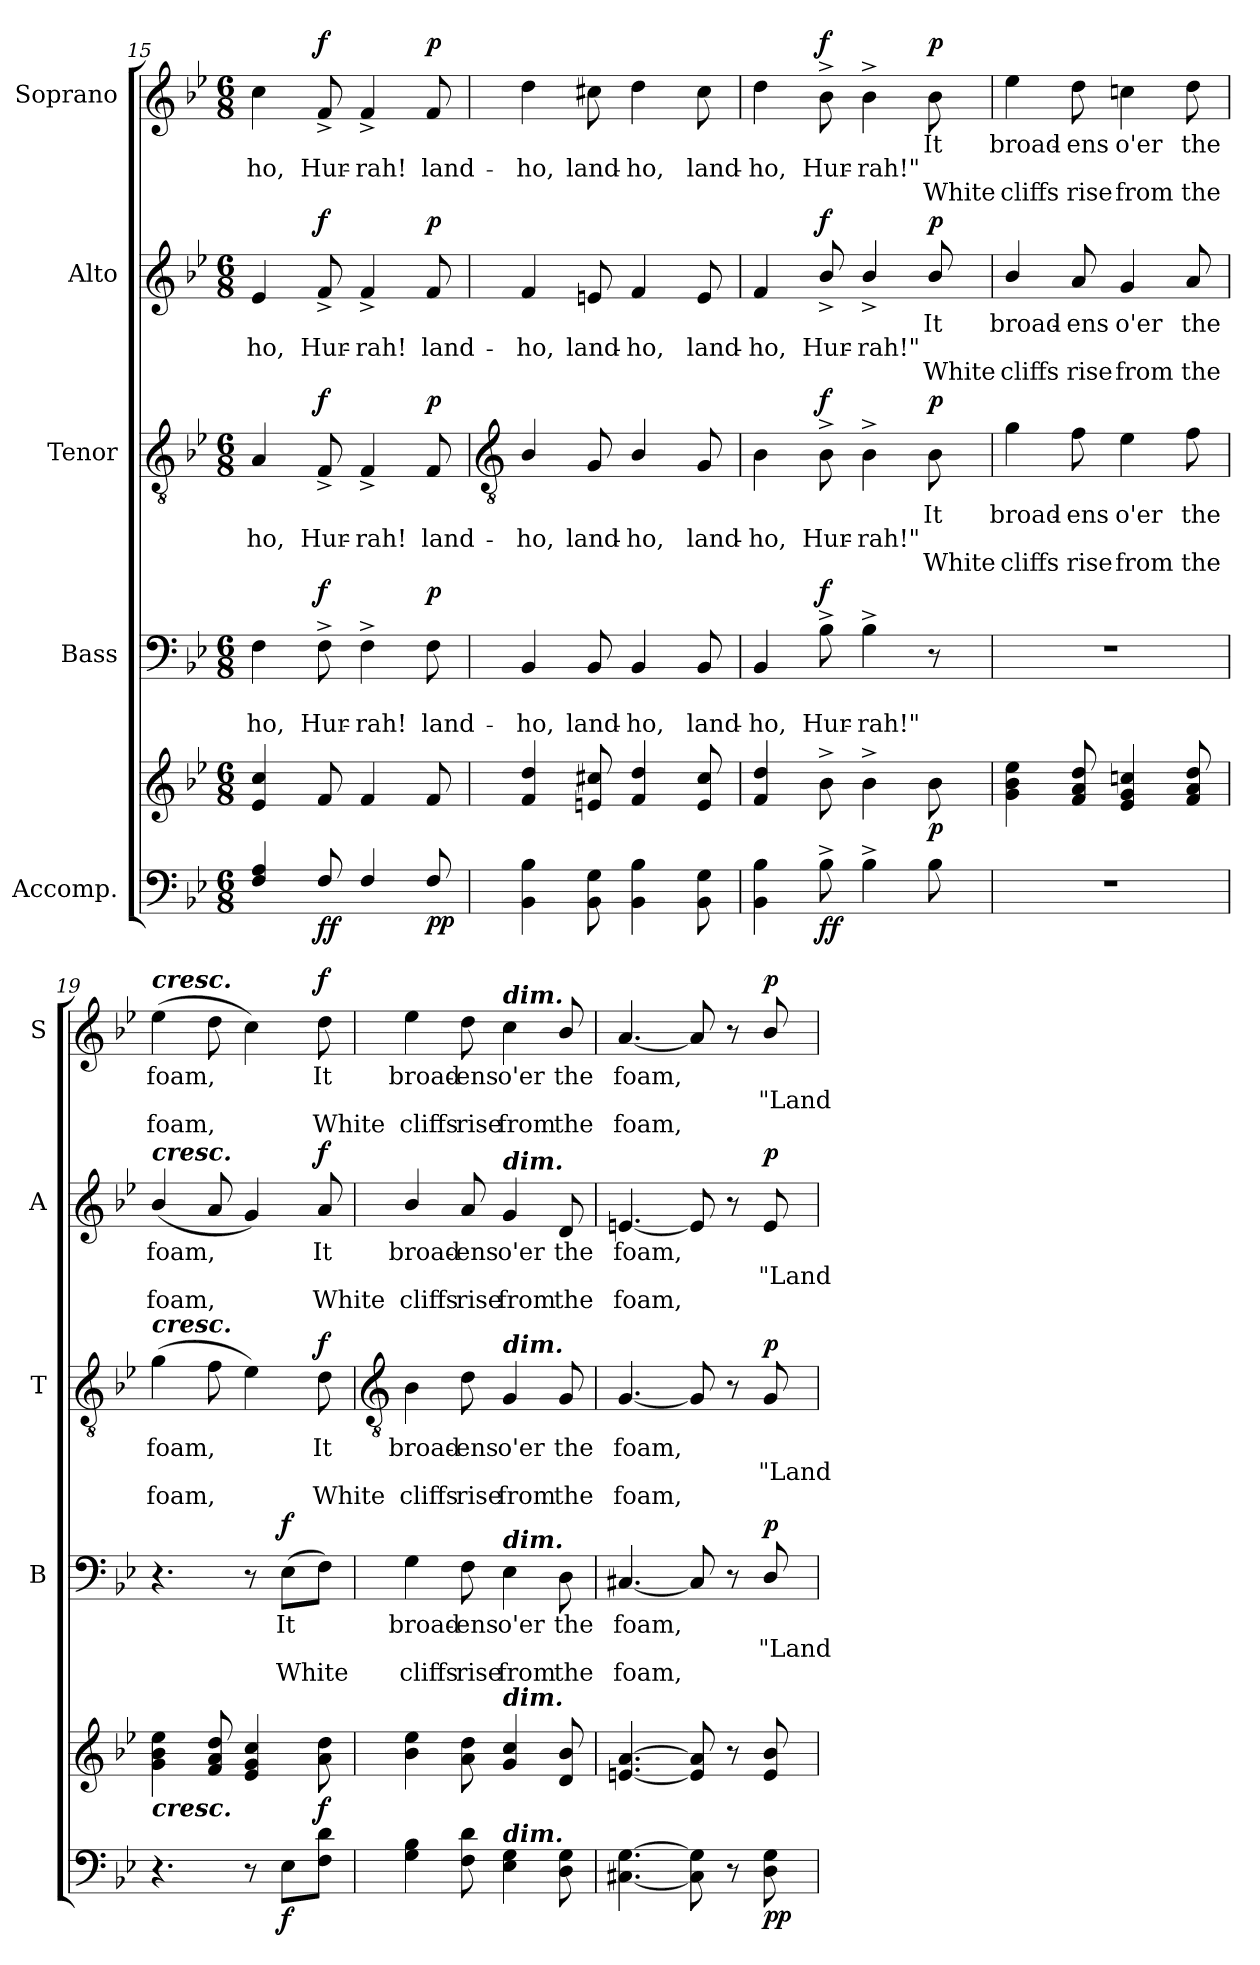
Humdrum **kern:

**kern	**kern	**dynam	**kern	**text	**text	**text	**dynam	**kern	**text	**text	**text	**dynam	**kern	**text	**text	**text	**dynam	**kern	**text	**text	**text	**dynam
*part5	*part5	*part5	*part4	*part4	*part4	*part4	*part4	*part3	*part3	*part3	*part3	*part3	*part2	*part2	*part2	*part2	*part2	*part1	*part1	*part1	*part1	*part1
*staff6	*staff5	*staff5/6	*staff4	*staff4	*staff4	*staff4	*staff4	*staff3	*staff3	*staff3	*staff3	*staff3	*staff2	*staff2	*staff2	*staff2	*staff2	*staff1	*staff1	*staff1	*staff1	*staff1
*I"Accomp.	*	*	*I"Bass	*	*	*	*	*I"Tenor	*	*	*	*	*I"Alto	*	*	*	*	*I"Soprano	*	*	*	*
*	*	*	*I'B	*	*	*	*	*I'T	*	*	*	*	*I'A	*	*	*	*	*I'S	*	*	*	*
*clefF4	*clefG2	*	*clefF4	*	*	*	*	*clefGv2	*	*	*	*	*clefG2	*	*	*	*	*clefG2	*	*	*	*
*k[b-e-]	*k[b-e-]	*	*k[b-e-]	*	*	*	*	*k[b-e-]	*	*	*	*	*k[b-e-]	*	*	*	*	*k[b-e-]	*	*	*	*
*B-:	*B-:	*	*B-:	*	*	*	*	*B-:	*	*	*	*	*B-:	*	*	*	*	*B-:	*	*	*	*
*M6/8	*M6/8	*	*M6/8	*	*	*	*	*M6/8	*	*	*	*	*M6/8	*	*	*	*	*M6/8	*	*	*	*
=15	=15	=15	=15	=15	=15	=15	=15	=15	=15	=15	=15	=15	=15	=15	=15	=15	=15	=15	=15	=15	=15	=15
*^	*^	*	*	*	*	*	*	*	*	*	*	*	*	*	*	*	*	*	*	*	*	*
!	!LO:N:vis=1	!	!LO:N:vis=1	!	!	!	!LO:LY:b	!	!	!	!	!LO:LY:b	!	!	!	!	!LO:LY:b	!	!	!	!	!LO:LY:b	!	!
4F 4A	2.ryy	4e- 4cc	2.ryy	.	4F	.	-ho,	.	.	4A	.	-ho,	.	.	4e-	.	-ho,	.	.	4cc	.	-ho,	.	.
!	!	!	!	!LO:DY:b=2	!	!	!LO:LY:b	!	!	!	!	!LO:LY:b	!	!	!	!	!LO:LY:b	!	!	!	!	!LO:LY:b	!	!
!	!	!	!	!LO:DY:n=1:b	!	!	!	!	!LO:DY:b	!	!	!	!	!LO:DY:b	!	!	!	!	!LO:DY:b	!	!	!	!	!LO:DY:b
8F	.	8f	.	f f	8F^	.	Hur-	.	f	8F^	.	Hur-	.	f	8f^	.	Hur-	.	f	8f^	.	Hur-	.	f
!	!	!	!	!	!	!	!LO:LY:b	!	!	!	!	!LO:LY:b	!	!	!	!	!LO:LY:b	!	!	!	!	!LO:LY:b	!	!
4F	.	4f	.	.	4F^	.	-rah!	.	.	4F^	.	-rah!	.	.	4f^	.	-rah!	.	.	4f^	.	-rah!	.	.
!	!	!	!	!LO:DY:n=2:b=2	!	!	!LO:LY:b	!	!	!	!	!LO:LY:b	!	!	!	!	!LO:LY:b	!	!	!	!	!LO:LY:b	!	!
!	!	!	!	!LO:DY:n=3:b	!	!	!	!	!LO:DY:b	!	!	!	!	!LO:DY:b	!	!	!	!	!LO:DY:b	!	!	!	!	!LO:DY:b
8F	.	8f	.	p p	8F	.	land-	.	p	8F	.	land-	.	p	8f	.	land-	.	p	8f	.	land-	.	p
*v	*v	*	*	*	*	*	*	*	*	*	*	*	*	*	*	*	*	*	*	*	*	*	*	*
*	*v	*v	*	*	*	*	*	*	*	*	*	*	*	*	*	*	*	*	*	*	*	*	*
!!LO:LB:g=z
=16	=16	=16	=16	=16	=16	=16	=16	=16	=16	=16	=16	=16	=16	=16	=16	=16	=16	=16	=16	=16	=16	=16
*	*	*	*	*	*	*	*	*clefGv2	*	*	*	*	*	*	*	*	*	*	*	*	*	*
!	!	!	!	!	!LO:LY:b	!	!	!	!	!LO:LY:b	!	!	!	!	!LO:LY:b	!	!	!	!	!LO:LY:b	!	!
4BB- 4B-	4f 4dd	.	4BB-	.	-ho,	.	.	4B-/	.	-ho,	.	.	4f	.	-ho,	.	.	4dd	.	-ho,	.	.
!	!	!	!	!	!LO:LY:b	!	!	!	!	!LO:LY:b	!	!	!	!	!LO:LY:b	!	!	!	!	!LO:LY:b	!	!
8BB- 8G	8en 8cc#X	.	8BB-	.	land-	.	.	8G	.	land-	.	.	8en	.	land-	.	.	8cc#X	.	land-	.	.
!	!	!	!	!	!LO:LY:b	!	!	!	!	!LO:LY:b	!	!	!	!	!LO:LY:b	!	!	!	!	!LO:LY:b	!	!
4BB- 4B-	4f 4dd	.	4BB-	.	-ho,	.	.	4B-/	.	-ho,	.	.	4f	.	-ho,	.	.	4dd	.	-ho,	.	.
!	!	!	!	!	!LO:LY:b	!	!	!	!	!LO:LY:b	!	!	!	!	!LO:LY:b	!	!	!	!	!LO:LY:b	!	!
8BB- 8G	8e 8cc#	.	8BB-	.	land-	.	.	8G	.	land-	.	.	8e	.	land-	.	.	8cc#	.	land-	.	.
=17	=17	=17	=17	=17	=17	=17	=17	=17	=17	=17	=17	=17	=17	=17	=17	=17	=17	=17	=17	=17	=17	=17
!	!	!	!	!	!LO:LY:b	!	!	!	!	!LO:LY:b	!	!	!	!	!LO:LY:b	!	!	!	!	!LO:LY:b	!	!
4BB- 4B-	4f 4dd	.	4BB-	.	-ho,	.	.	4B-	.	-ho,	.	.	4f	.	-ho,	.	.	4dd	.	-ho,	.	.
!	!	!LO:DY:b=2	!	!	!LO:LY:b	!	!	!	!	!LO:LY:b	!	!	!	!	!LO:LY:b	!	!	!	!	!LO:LY:b	!	!
!	!	!LO:DY:n=1:b	!	!	!	!	!LO:DY:b	!	!	!	!	!LO:DY:b	!	!	!	!	!LO:DY:b	!	!	!	!	!LO:DY:b
8B-^	8b-^	f f	8B-^	.	Hur-	.	f	8B-^	.	Hur-	.	f	8b-^/	.	Hur-	.	f	8b-^	.	Hur-	.	f
!	!	!	!	!	!LO:LY:b	!	!	!	!	!LO:LY:b	!	!	!	!	!LO:LY:b	!	!	!	!	!LO:LY:b	!	!
4B-^	4b-^	.	4B-^	.	-rah!"	.	.	4B-^	.	-rah!"	.	.	4b-^/	.	-rah!"	.	.	4b-^	.	-rah!"	.	.
!	!	!LO:DY:n=2:b	!	!	!	!	!	!	!LO:LY:b	!	!LO:LY:b	!LO:DY:b	!	!LO:LY:b	!	!LO:LY:b	!LO:DY:b	!	!LO:LY:b	!	!LO:LY:b	!LO:DY:b
8B-	8b-	p	8r	.	.	.	.	8B-	It	.	White	p	8b-/	It	.	White	p	8b-	It	.	White	p
=18	=18	=18	=18	=18	=18	=18	=18	=18	=18	=18	=18	=18	=18	=18	=18	=18	=18	=18	=18	=18	=18	=18
!LO:N:vis=1	!	!	!LO:N:vis=1	!	!	!	!	!	!LO:LY:b	!	!LO:LY:b	!	!	!LO:LY:b	!	!LO:LY:b	!	!	!LO:LY:b	!	!LO:LY:b	!
2.r	4g 4b- 4ee-	.	2.r	.	.	.	.	4g	broad-	.	-cliffs	.	4b-/	broad-	.	-cliffs	.	4ee-	broad-	.	-cliffs	.
!	!	!	!	!	!	!	!	!	!LO:LY:b	!	!LO:LY:b	!	!	!LO:LY:b	!	!LO:LY:b	!	!	!LO:LY:b	!	!LO:LY:b	!
.	8f 8a 8dd	.	.	.	.	.	.	8f	ens	.	rise	.	8a	ens	.	rise	.	8dd	ens	.	rise	.
!	!	!	!	!	!	!	!	!	!LO:LY:b	!	!LO:LY:b	!	!	!LO:LY:b	!	!LO:LY:b	!	!	!LO:LY:b	!	!LO:LY:b	!
.	4e- 4g 4ccn	.	.	.	.	.	.	4e-	o'er	.	from	.	4g	o'er	.	from	.	4ccn	o'er	.	from	.
!	!	!	!	!	!	!	!	!	!LO:LY:b	!	!LO:LY:b	!	!	!LO:LY:b	!	!LO:LY:b	!	!	!LO:LY:b	!	!LO:LY:b	!
.	8f 8a 8dd	.	.	.	.	.	.	8f	the	.	the	.	8a	the	.	the	.	8dd	the	.	the	.
=19	=19	=19	=19	=19	=19	=19	=19	=19	=19	=19	=19	=19	=19	=19	=19	=19	=19	=19	=19	=19	=19	=19
!	!	!	!	!	!	!	!	!	!	!	!	!	!	!	!	!	!	!LO:TX:a:Bi:t=cresc.	!	!	!	!
!	!	!	!	!	!	!	!	!	!	!	!	!	!LO:TX:a:Bi:t=cresc.	!	!	!	!	!	!	!	!	!
!	!	!	!	!	!	!	!	!LO:TX:a:Bi:t=cresc.	!	!	!	!	!	!	!	!	!	!	!	!	!	!
!	!LO:TX:b:Bi:t=cresc.	!	!	!	!	!	!	!	!	!	!	!	!	!	!	!	!	!	!	!	!	!
!	!	!	!	!	!	!	!	!	!LO:LY:b	!	!LO:LY:b	!	!	!LO:LY:b	!	!LO:LY:b	!	!	!LO:LY:b	!	!LO:LY:b	!
4.r	4g 4b- 4ee-	.	4.r	.	.	.	.	(>4g	foam,	.	foam,	.	(<4b-/	foam,	.	foam,	.	(>4ee-	foam,	.	foam,	.
.	8f 8a 8dd	.	.	.	.	.	.	8f	.	.	.	.	8a	.	.	.	.	8dd	.	.	.	.
8r	4e- 4g 4cc	.	8r	.	.	.	.	4e-)	.	.	.	.	4g)	.	.	.	.	4cc)	.	.	.	.
!	!	!LO:DY:b=2	!	!LO:LY:b	!	!LO:LY:b	!LO:DY:b	!	!	!	!	!	!	!	!	!	!	!	!	!	!	!
8E-L	.	f	(>8E-L	It	.	White	f	.	.	.	.	.	.	.	.	.	.	.	.	.	.	.
!	!	!LO:DY:b	!	!	!	!	!	!	!LO:LY:b	!	!LO:LY:b	!LO:DY:b	!	!LO:LY:b	!	!LO:LY:b	!LO:DY:b	!	!LO:LY:b	!	!LO:LY:b	!LO:DY:b
8F 8dJ	8a 8dd	f	8FJ)	.	.	.	.	8d	It	.	White	f	8a	It	.	White	f	8dd	It	.	White	f
!!LO:LB:g=z
=20	=20	=20	=20	=20	=20	=20	=20	=20	=20	=20	=20	=20	=20	=20	=20	=20	=20	=20	=20	=20	=20	=20
*	*	*	*	*	*	*	*	*clefGv2	*	*	*	*	*	*	*	*	*	*	*	*	*	*
!	!	!	!	!LO:LY:b	!	!LO:LY:b	!	!	!LO:LY:b	!	!LO:LY:b	!	!	!LO:LY:b	!	!LO:LY:b	!	!	!LO:LY:b	!	!LO:LY:b	!
4G 4B-	4b- 4ee-	.	4G	broad-	.	-cliffs	.	4B-	broad-	.	-cliffs	.	4b-/	broad-	.	-cliffs	.	4ee-	broad-	.	-cliffs	.
!	!	!	!	!LO:LY:b	!	!LO:LY:b	!	!	!LO:LY:b	!	!LO:LY:b	!	!	!LO:LY:b	!	!LO:LY:b	!	!	!LO:LY:b	!	!LO:LY:b	!
8F 8d	8a 8dd	.	8F	ens	.	rise	.	8d	ens	.	rise	.	8a	ens	.	rise	.	8dd	ens	.	rise	.
!	!	!	!	!	!	!	!	!	!	!	!	!	!	!	!	!	!	!LO:TX:a:Bi:t=dim.	!	!	!	!
!	!	!	!	!	!	!	!	!	!	!	!	!	!LO:TX:a:Bi:t=dim.	!	!	!	!	!	!	!	!	!
!	!	!	!	!	!	!	!	!LO:TX:a:Bi:t=dim.	!	!	!	!	!	!	!	!	!	!	!	!	!	!
!	!	!	!LO:TX:a:Bi:t=dim.	!	!	!	!	!	!	!	!	!	!	!	!	!	!	!	!	!	!	!
!	!LO:TX:a:Bi:t=dim.	!	!	!	!	!	!	!	!	!	!	!	!	!	!	!	!	!	!	!	!	!
!LO:TX:a:Bi:t=dim.	!	!	!	!	!	!	!	!	!	!	!	!	!	!	!	!	!	!	!	!	!	!
!	!	!	!	!LO:LY:b	!	!LO:LY:b	!	!	!LO:LY:b	!	!LO:LY:b	!	!	!LO:LY:b	!	!LO:LY:b	!	!	!LO:LY:b	!	!LO:LY:b	!
4E- 4G	4g 4cc	.	4E-	o'er	.	from	.	4G	o'er	.	from	.	4g	o'er	.	from	.	4cc	o'er	.	from	.
!	!	!	!	!LO:LY:b	!	!LO:LY:b	!	!	!LO:LY:b	!	!LO:LY:b	!	!	!LO:LY:b	!	!LO:LY:b	!	!	!LO:LY:b	!	!LO:LY:b	!
8D 8G	8d 8b-	.	8D	the	.	the	.	8G	the	.	the	.	8d	the	.	the	.	8b-/	the	.	the	.
=21	=21	=21	=21	=21	=21	=21	=21	=21	=21	=21	=21	=21	=21	=21	=21	=21	=21	=21	=21	=21	=21	=21
!	!	!	!	!LO:LY:b	!	!LO:LY:b	!	!	!LO:LY:b	!	!LO:LY:b	!	!	!LO:LY:b	!	!LO:LY:b	!	!	!LO:LY:b	!	!LO:LY:b	!
[4.C#X [4.G	[4.en [4.a	.	[4.C#X	foam,	.	foam,	.	[4.G	foam,	.	foam,	.	[4.en	foam,	.	foam,	.	[4.a	foam,	.	foam,	.
8C#] 8G]	8e] 8a]	.	8C#]	.	.	.	.	8G]	.	.	.	.	8e]	.	.	.	.	8a]	.	.	.	.
8r	8r	.	8r	.	.	.	.	8r	.	.	.	.	8r	.	.	.	.	8r	.	.	.	.
!	!	!LO:DY:b=2	!	!	!LO:LY:b	!	!	!	!	!LO:LY:b	!	!	!	!	!LO:LY:b	!	!	!	!	!LO:LY:b	!	!
!	!	!LO:DY:n=1:b	!	!	!	!	!LO:DY:b	!	!	!	!	!LO:DY:b	!	!	!	!	!LO:DY:b	!	!	!	!	!LO:DY:b
8D 8G	8e/ 8b-/	p p	8D/	.	"Land-	.	p	8G/	.	"Land-	.	p	8e/	.	"Land-	.	p	8b-/	.	"Land-	.	p
=	=	=	=	=	=	=	=	=	=	=	=	=	=	=	=	=	=	=	=	=	=	=
*-	*-	*-	*-	*-	*-	*-	*-	*-	*-	*-	*-	*-	*-	*-	*-	*-	*-	*-	*-	*-	*-	*-
